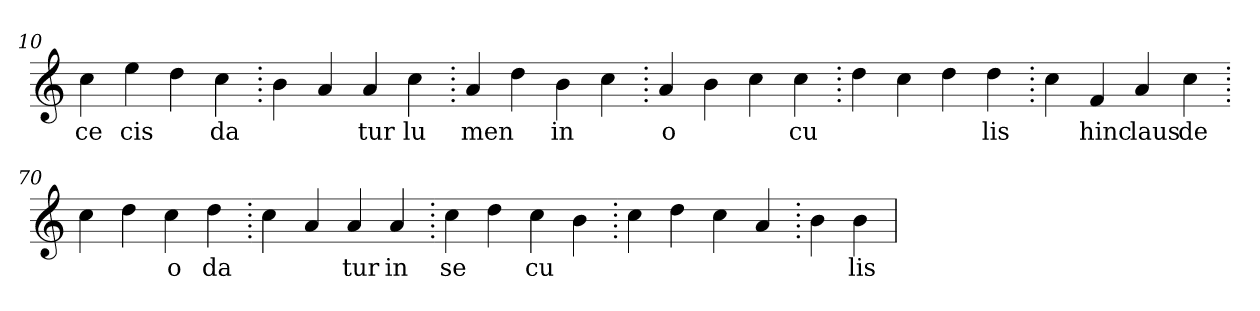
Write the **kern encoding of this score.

**kern	**text
*part1	*part1
*staff1	*staff1
*clefG2	*
=10.	=10.
4cc	ce
4ee	cis
4dd	.
4cc	da
=20.	=20.
4b	.
4a	.
4a	tur
4cc	lu
=30.	=30.
4a	men
4dd	.
4b	in
4cc	.
=40.	=40.
4a	o
4b	.
4cc	.
4cc	cu
=50.	=50.
4dd	.
4cc	.
4dd	.
4dd	lis
=60.	=60.
4cc	.
4f	hinc
4a	laus
4cc	de
=70.	=70.
4cc	.
4dd	.
4cc	o
4dd	da
=80.	=80.
4cc	.
4a	.
4a	tur
4a	in
=90.	=90.
4cc	se
4dd	.
4cc	cu
4b	.
=100.	=100.
4cc	.
4dd	.
4cc	.
4a	.
=110.	=110.
4b	.
4b	lis
=	=
*-	*-
